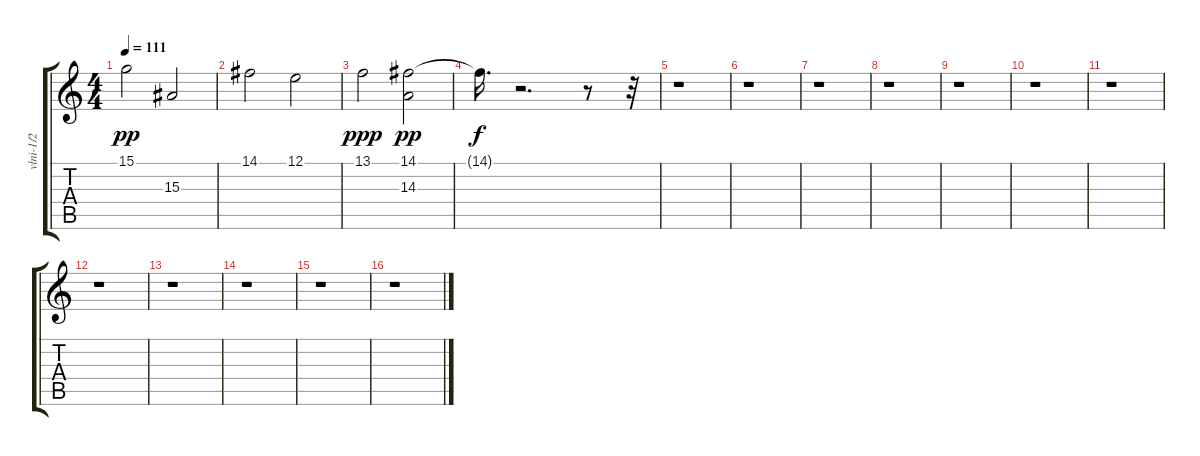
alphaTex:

\track ("vlni-1/2" "vlni-1/2") {instrument stringensemble2}
\staff {score tabs}
\tuning (E4 B3 G3 D3 A2 E2) {hide}
\ts (4 4)
\tempo 111
\clef g2
\ks c
15.1.2{dy pp} 15.3.2 |
14.1.2 12.1.2 |
13.1.2{dy ppp} (14.1 14.3).2{dy pp} |
14.1{t}.16{d dy f} r.2{d} r.8 r.32 |
r.1 |
r.1 |
r.1 |
r.1 |
r.1 |
r.1 |
r.1 |
r.1 |
r.1 |
r.1 |
r.1 |
r.1
